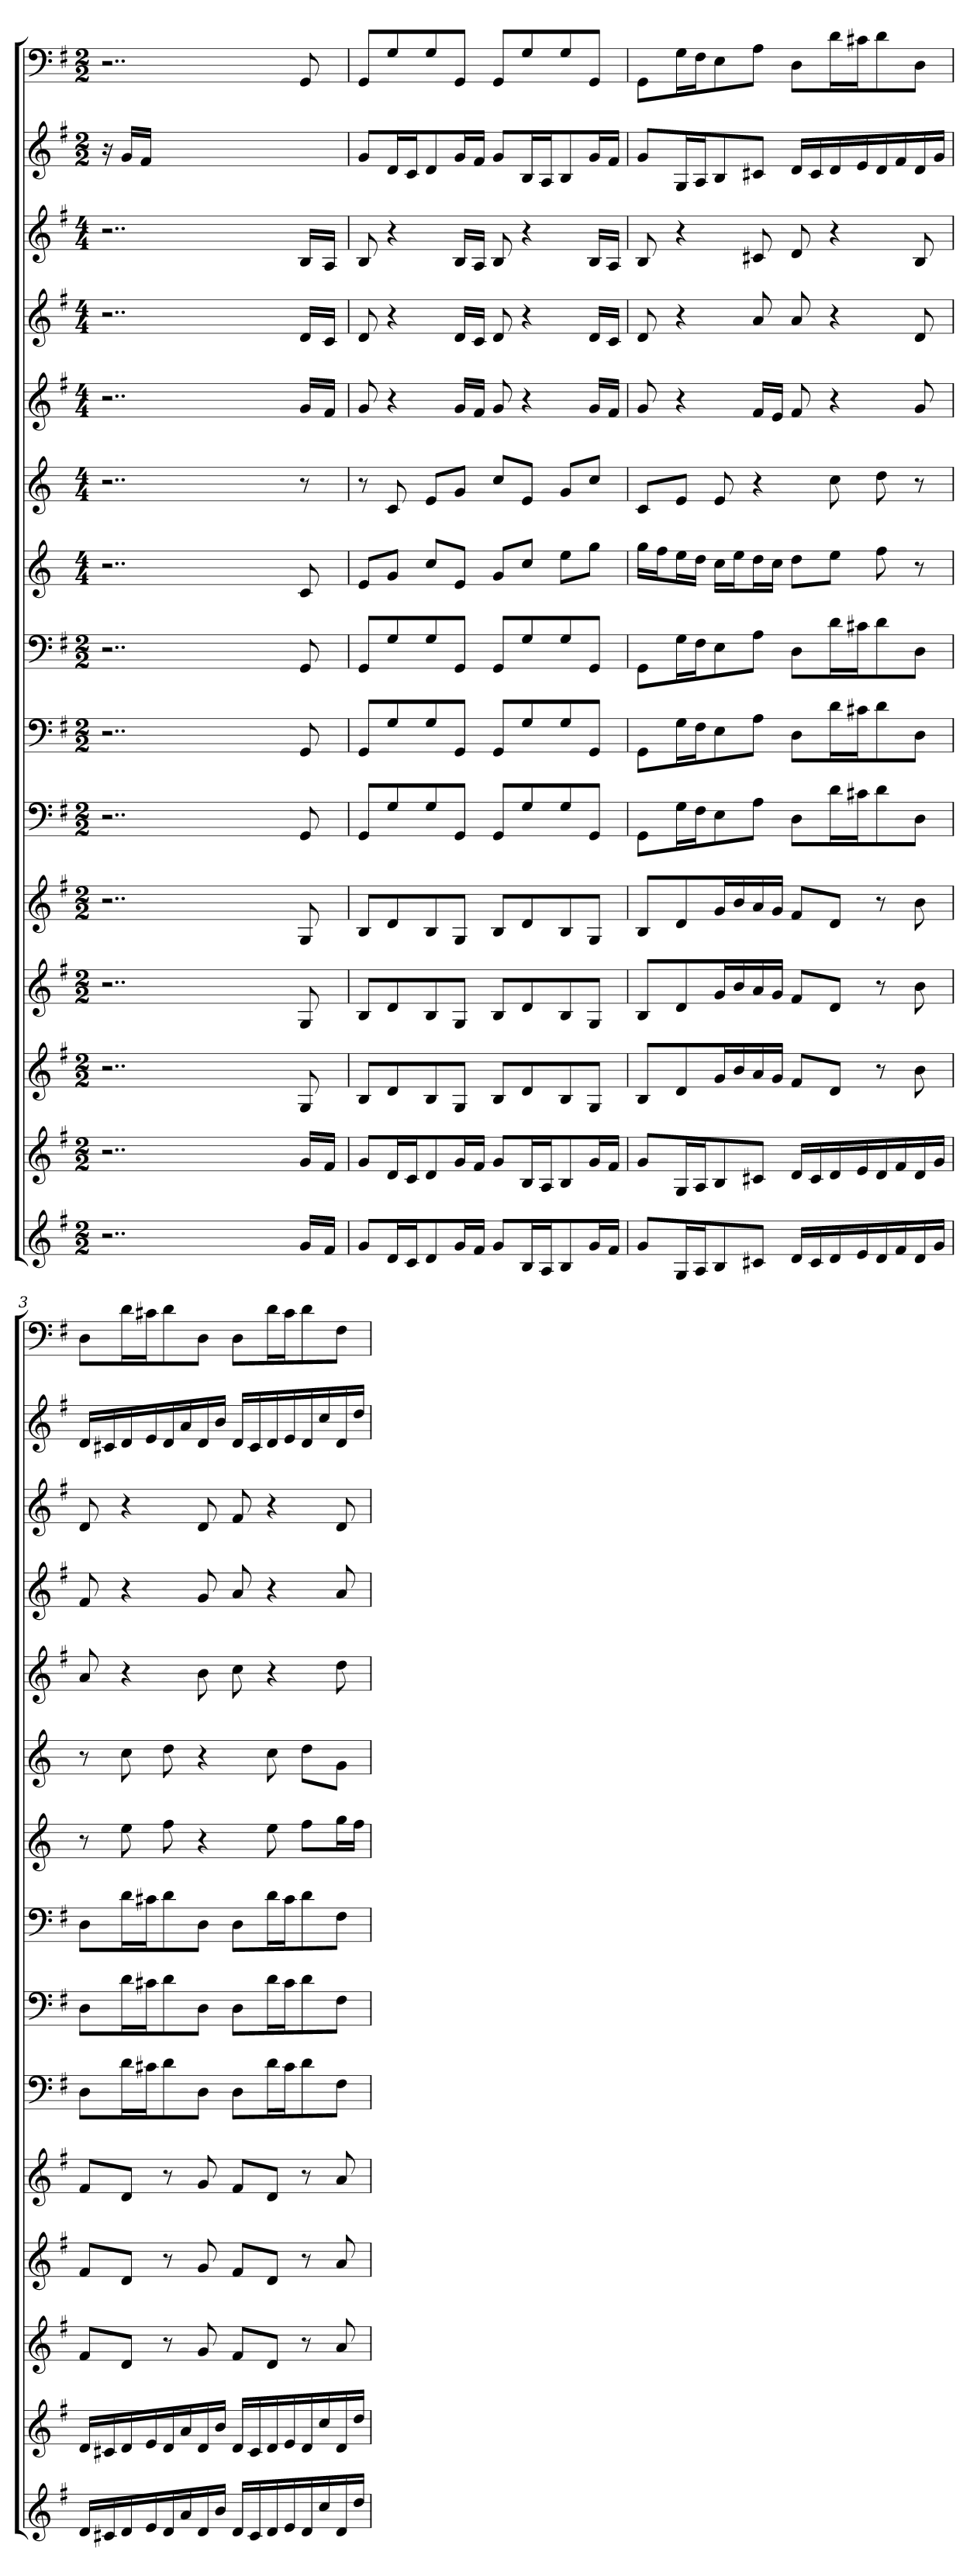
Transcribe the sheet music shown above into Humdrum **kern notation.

**kern	**kern	**kern	**kern	**kern	**kern	**kern	**kern	**kern	**kern	**kern	**kern	**kern	**kern	**kern
*part15	*part14	*part13	*part12	*part11	*part10	*part9	*part8	*part7	*part6	*part5	*part4	*part3	*part2	*part1
*staff15	*staff14	*staff13	*staff12	*staff11	*staff10	*staff9	*staff8	*staff7	*staff6	*staff5	*staff4	*staff3	*staff2	*staff1
*k[f#]	*k[f#]	*k[f#]	*k[f#]	*k[f#]	*k[f#]	*k[f#]	*k[f#]	*k[]	*k[]	*k[f#]	*k[f#]	*k[f#]	*k[f#]	*k[f#]
*G:	*G:	*G:	*G:	*G:	*G:	*G:	*G:	*	*	*G:	*G:	*G:	*G:	*G:
*M2/2	*M2/2	*M2/2	*M2/2	*M2/2	*M2/2	*M2/2	*M2/2	*M4/4	*M4/4	*M4/4	*M4/4	*M4/4	*M2/2	*M2/2
=	=	=	=	=	=	=	=	=	=	=	=	=	=	=
2..r	2..r	2..r	2..r	2..r	2..r	2..r	2..r	2..r	2..r	2..r	2..r	2..r	16r	2..r
.	.	.	.	.	.	.	.	.	.	.	.	.	16gLL	.
.	.	.	.	.	.	.	.	.	.	.	.	.	16f#JJ	.
.	.	.	.	.	.	.	.	.	.	.	.	.	2ryy	.
.	.	.	.	.	.	.	.	.	.	.	.	.	32ryy	.
.	.	.	.	.	.	.	.	.	.	.	.	.	32ryy	.
.	.	.	.	.	.	.	.	.	.	.	.	.	32ryy	.
.	.	.	.	.	.	.	.	.	.	.	.	.	32ryy	.
.	.	.	.	.	.	.	.	.	.	.	.	.	32ryy	.
.	.	.	.	.	.	.	.	.	.	.	.	.	32ryy	.
16gLL	16gLL	8G	8G	8G	8GG	8GG	8GG	8c	8r	16gLL	16dLL	16BLL	32ryy	8GG
.	.	.	.	.	.	.	.	.	.	.	.	.	32ryy	.
16f#JJ	16f#JJ	.	.	.	.	.	.	.	.	16f#JJ	16cJJ	16AJJ	32ryy	.
.	.	.	.	.	.	.	.	.	.	.	.	.	32ryy	.
=1	=1	=1	=1	=1	=1	=1	=1	=1	=1	=1	=1	=1	=1	=1
8gL	8gL	8BL	8BL	8BL	8GGL	8GGL	8GGL	8eL	8r	8g	8d	8B	8gL	8GGL
16dL	16dL	8d	8d	8d	8G	8G	8G	8gJ	8c	4r	4r	4r	16dL	8G
16cJ	16cJ	.	.	.	.	.	.	.	.	.	.	.	16cJ	.
8d	8d	8B	8B	8B	8G	8G	8G	8ccL	8eL	.	.	.	8d	8G
16gL	16gL	8GJ	8GJ	8GJ	8GGJ	8GGJ	8GGJ	8eJ	8gJ	16gLL	16dLL	16BLL	16gL	8GGJ
16f#JJ	16f#JJ	.	.	.	.	.	.	.	.	16f#JJ	16cJJ	16AJJ	16f#JJ	.
8gL	8gL	8BL	8BL	8BL	8GGL	8GGL	8GGL	8gL	8ccL	8g	8d	8B	8gL	8GGL
16BL	16BL	8d	8d	8d	8G	8G	8G	8ccJ	8eJ	4r	4r	4r	16BL	8G
16AJ	16AJ	.	.	.	.	.	.	.	.	.	.	.	16AJ	.
8B	8B	8B	8B	8B	8G	8G	8G	8eeL	8gL	.	.	.	8B	8G
16gL	16gL	8GJ	8GJ	8GJ	8GGJ	8GGJ	8GGJ	8ggJ	8ccJ	16gLL	16dLL	16BLL	16gL	8GGJ
16f#JJ	16f#JJ	.	.	.	.	.	.	.	.	16f#JJ	16cJJ	16AJJ	16f#JJ	.
=2	=2	=2	=2	=2	=2	=2	=2	=2	=2	=2	=2	=2	=2	=2
8gL	8gL	8BL	8BL	8BL	8GGL	8GGL	8GGL	16ggLL	8cL	8g	8d	8B	8gL	8GGL
.	.	.	.	.	.	.	.	16ffJ	.	.	.	.	.	.
16GL	16GL	8d	8d	8d	16GL	16GL	16GL	16eeL	8eJ	4r	4r	4r	16GL	16GL
16AJ	16AJ	.	.	.	16F#J	16F#J	16F#J	16ddJJ	.	.	.	.	16AJ	16F#J
8B	8B	16gL	16gL	16gL	8E	8E	8E	16ccLL	8e	.	.	.	8B	8E
.	.	16b	16b	16b	.	.	.	16eeJ	.	.	.	.	.	.
8c#XJ	8c#XJ	16a	16a	16a	8AJ	8AJ	8AJ	16ddL	4r	16f#LL	8a	8c#X	8c#XJ	8AJ
.	.	16gJJ	16gJJ	16gJJ	.	.	.	16ccJJ	.	16eJJ	.	.	.	.
16dLL	16dLL	8f#L	8f#L	8f#L	8DL	8DL	8DL	8ddL	.	8f#	8a	8d	16dLL	8DL
16c#	16c#	.	.	.	.	.	.	.	.	.	.	.	16c#	.
16d	16d	8dJ	8dJ	8dJ	16dL	16dL	16dL	8eeJ	8cc	4r	4r	4r	16d	16dL
16e	16e	.	.	.	16c#XJ	16c#XJ	16c#XJ	.	.	.	.	.	16e	16c#XJ
16d	16d	8r	8r	8r	8d	8d	8d	8ff	8dd	.	.	.	16d	8d
16f#	16f#	.	.	.	.	.	.	.	.	.	.	.	16f#	.
16d	16d	8b	8b	8b	8DJ	8DJ	8DJ	8r	8r	8g	8d	8B	16d	8DJ
16gJJ	16gJJ	.	.	.	.	.	.	.	.	.	.	.	16gJJ	.
=3	=3	=3	=3	=3	=3	=3	=3	=3	=3	=3	=3	=3	=3	=3
16dLL	16dLL	8f#L	8f#L	8f#L	8DL	8DL	8DL	8r	8r	8a	8f#	8d	16dLL	8DL
16c#X	16c#X	.	.	.	.	.	.	.	.	.	.	.	16c#X	.
16d	16d	8dJ	8dJ	8dJ	16dL	16dL	16dL	8ee	8cc	4r	4r	4r	16d	16dL
16e	16e	.	.	.	16c#XJ	16c#XJ	16c#XJ	.	.	.	.	.	16e	16c#XJ
16d	16d	8r	8r	8r	8d	8d	8d	8ff	8dd	.	.	.	16d	8d
16a	16a	.	.	.	.	.	.	.	.	.	.	.	16a	.
16d	16d	8g	8g	8g	8DJ	8DJ	8DJ	4r	4r	8b	8g	8d	16d	8DJ
16bJJ	16bJJ	.	.	.	.	.	.	.	.	.	.	.	16bJJ	.
16dLL	16dLL	8f#L	8f#L	8f#L	8DL	8DL	8DL	.	.	8cc	8a	8f#	16dLL	8DL
16c#	16c#	.	.	.	.	.	.	.	.	.	.	.	16c#	.
16d	16d	8dJ	8dJ	8dJ	16dL	16dL	16dL	8ee	8cc	4r	4r	4r	16d	16dL
16e	16e	.	.	.	16c#J	16c#J	16c#J	.	.	.	.	.	16e	16c#J
16d	16d	8r	8r	8r	8d	8d	8d	8ffL	8ddL	.	.	.	16d	8d
16cc	16cc	.	.	.	.	.	.	.	.	.	.	.	16cc	.
16d	16d	8a	8a	8a	8F#J	8F#J	8F#J	16ggL	8gJ	8dd	8a	8d	16d	8F#J
16ddJJ	16ddJJ	.	.	.	.	.	.	16ffJJ	.	.	.	.	16ddJJ	.
=	=	=	=	=	=	=	=	=	=	=	=	=	=	=
*-	*-	*-	*-	*-	*-	*-	*-	*-	*-	*-	*-	*-	*-	*-
